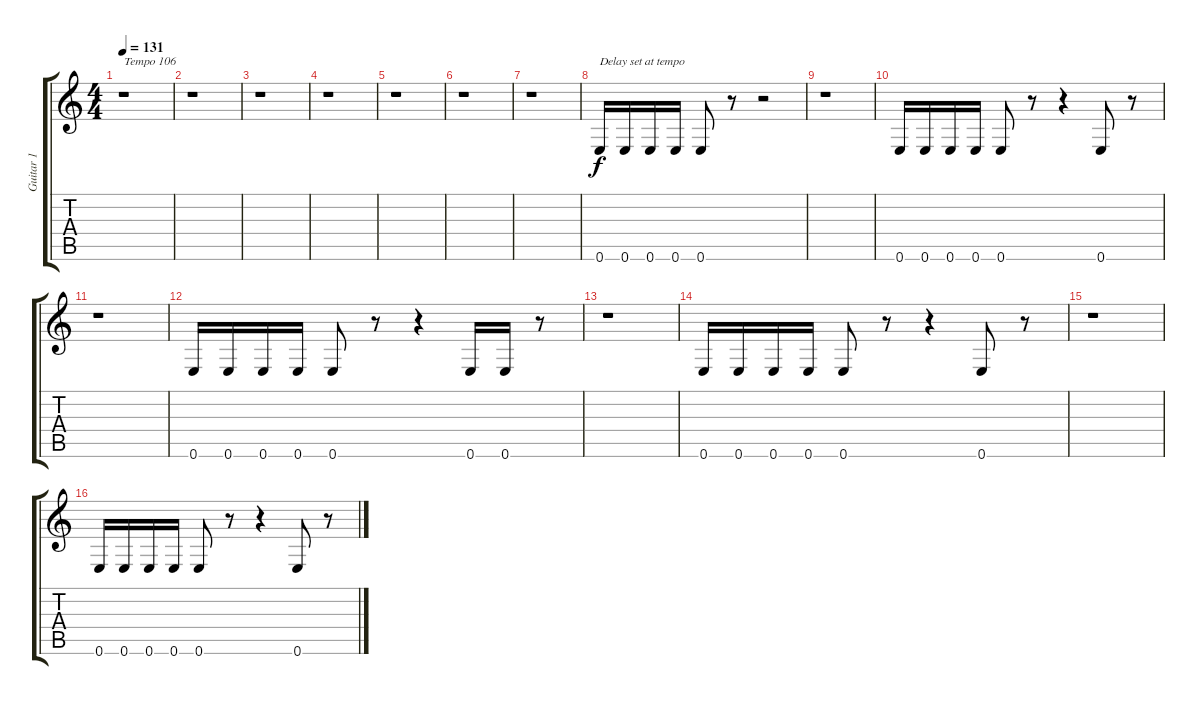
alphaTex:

\track ("Guitar 1" "Guitar 1") {instrument overdrivenguitar}
\staff {score tabs}
\tuning (E4 B3 G3 D3 A2 E2) {hide}
\ts (4 4)
\tempo 131
\clef g2
\ks c
r.1{txt "Tempo 106" dy f instrument overdrivenguitar} |
r.1 |
r.1 |
r.1 |
r.1 |
r.1 |
r.1 |
0.6.16{txt "Delay set at tempo"} 0.6.16 0.6.16 0.6.16 0.6.8 r.8 r.2 |
r.1 |
0.6.16 0.6.16 0.6.16 0.6.16 0.6.8 r.8 r.4 0.6.8 r.8 |
r.1 |
0.6.16 0.6.16 0.6.16 0.6.16 0.6.8 r.8 r.4 0.6.16 0.6.16 r.8 |
r.1 |
0.6.16 0.6.16 0.6.16 0.6.16 0.6.8 r.8 r.4 0.6.8 r.8 |
r.1 |
0.6.16 0.6.16 0.6.16 0.6.16 0.6.8 r.8 r.4 0.6.8 r.8
